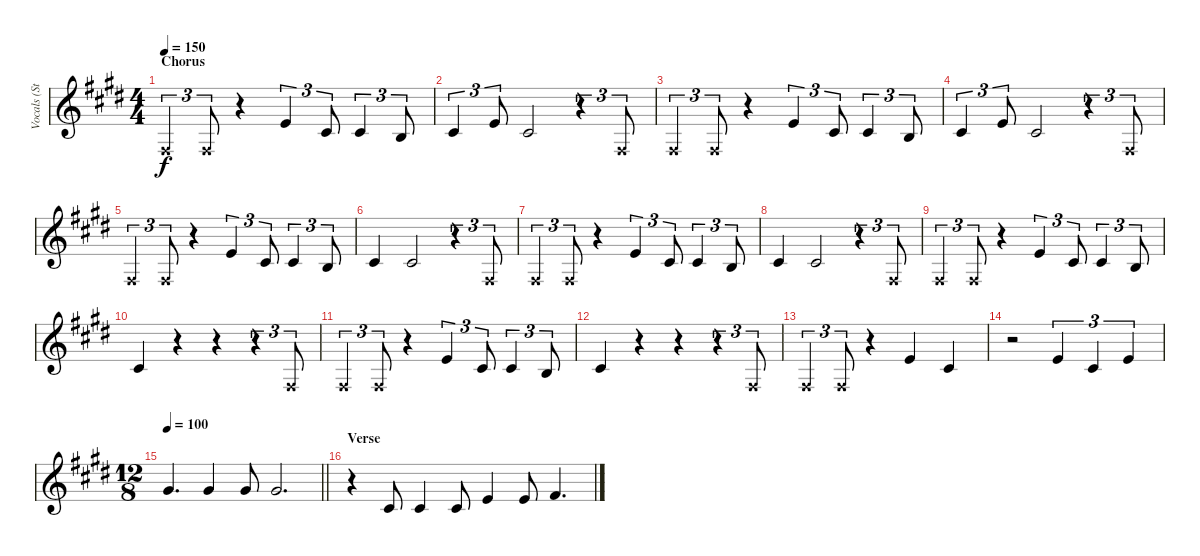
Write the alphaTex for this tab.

\track ("Vocals (Steven Tyler)" "Vocals (St") {instrument lead2sawtooth}
\staff {score}
\tuning (E4 B3 G3 D3 A2 E2) {hide}
\ts (4 4)
\section ("" "Chorus")
\tempo 150
\clef g2
\ks c#minor
4.4{x}.4{tu (3 2) dy f} 4.4{x}.8{tu (3 2)} r.4 0.1.4{tu (3 2)} 2.2.8{tu (3 2)} 2.2.4{tu (3 2)} 0.2.8{tu (3 2)} |
2.2.4{tu (3 2)} 0.1.8{tu (3 2)} 2.2.2 r.4{tu (3 2)} 4.4{x}.8{tu (3 2)} |
4.4{x}.4{tu (3 2)} 4.4{x}.8{tu (3 2)} r.4 0.1.4{tu (3 2)} 2.2.8{tu (3 2)} 2.2.4{tu (3 2)} 0.2.8{tu (3 2)} |
2.2.4{tu (3 2)} 0.1.8{tu (3 2)} 2.2.2 r.4{tu (3 2)} 4.4{x}.8{tu (3 2)} |
4.4{x}.4{tu (3 2)} 4.4{x}.8{tu (3 2)} r.4 0.1.4{tu (3 2)} 2.2.8{tu (3 2)} 2.2.4{tu (3 2)} 0.2.8{tu (3 2)} |
2.2.4 2.2.2 r.4{tu (3 2)} 4.4{x}.8{tu (3 2)} |
4.4{x}.4{tu (3 2)} 4.4{x}.8{tu (3 2)} r.4 0.1.4{tu (3 2)} 2.2.8{tu (3 2)} 2.2.4{tu (3 2)} 0.2.8{tu (3 2)} |
2.2.4 2.2.2 r.4{tu (3 2)} 4.4{x}.8{tu (3 2)} |
4.4{x}.4{tu (3 2)} 4.4{x}.8{tu (3 2)} r.4 0.1.4{tu (3 2)} 2.2.8{tu (3 2)} 2.2.4{tu (3 2)} 0.2.8{tu (3 2)} |
2.2.4 r.4 r.4 r.4{tu (3 2)} 4.4{x}.8{tu (3 2)} |
4.4{x}.4{tu (3 2)} 4.4{x}.8{tu (3 2)} r.4 0.1.4{tu (3 2)} 2.2.8{tu (3 2)} 2.2.4{tu (3 2)} 0.2.8{tu (3 2)} |
2.2.4 r.4 r.4 r.4{tu (3 2)} 4.4{x}.8{tu (3 2)} |
4.4{x}.4{tu (3 2)} 4.4{x}.8{tu (3 2)} r.4 0.1.4 2.2.4 |
r.2 0.1.4{tu (3 2)} 2.2.4{tu (3 2)} 0.1.4{tu (3 2)} |
\ts (12 8)
\tempo 100
\barLineRight lightlight
4.1.4{d} 4.1.4 4.1.8 4.1.2{d} |
\section ("" "Verse")
r.4 2.2.8 2.2.4 2.2.8 0.1.4 0.1.8 2.1.4{d}
